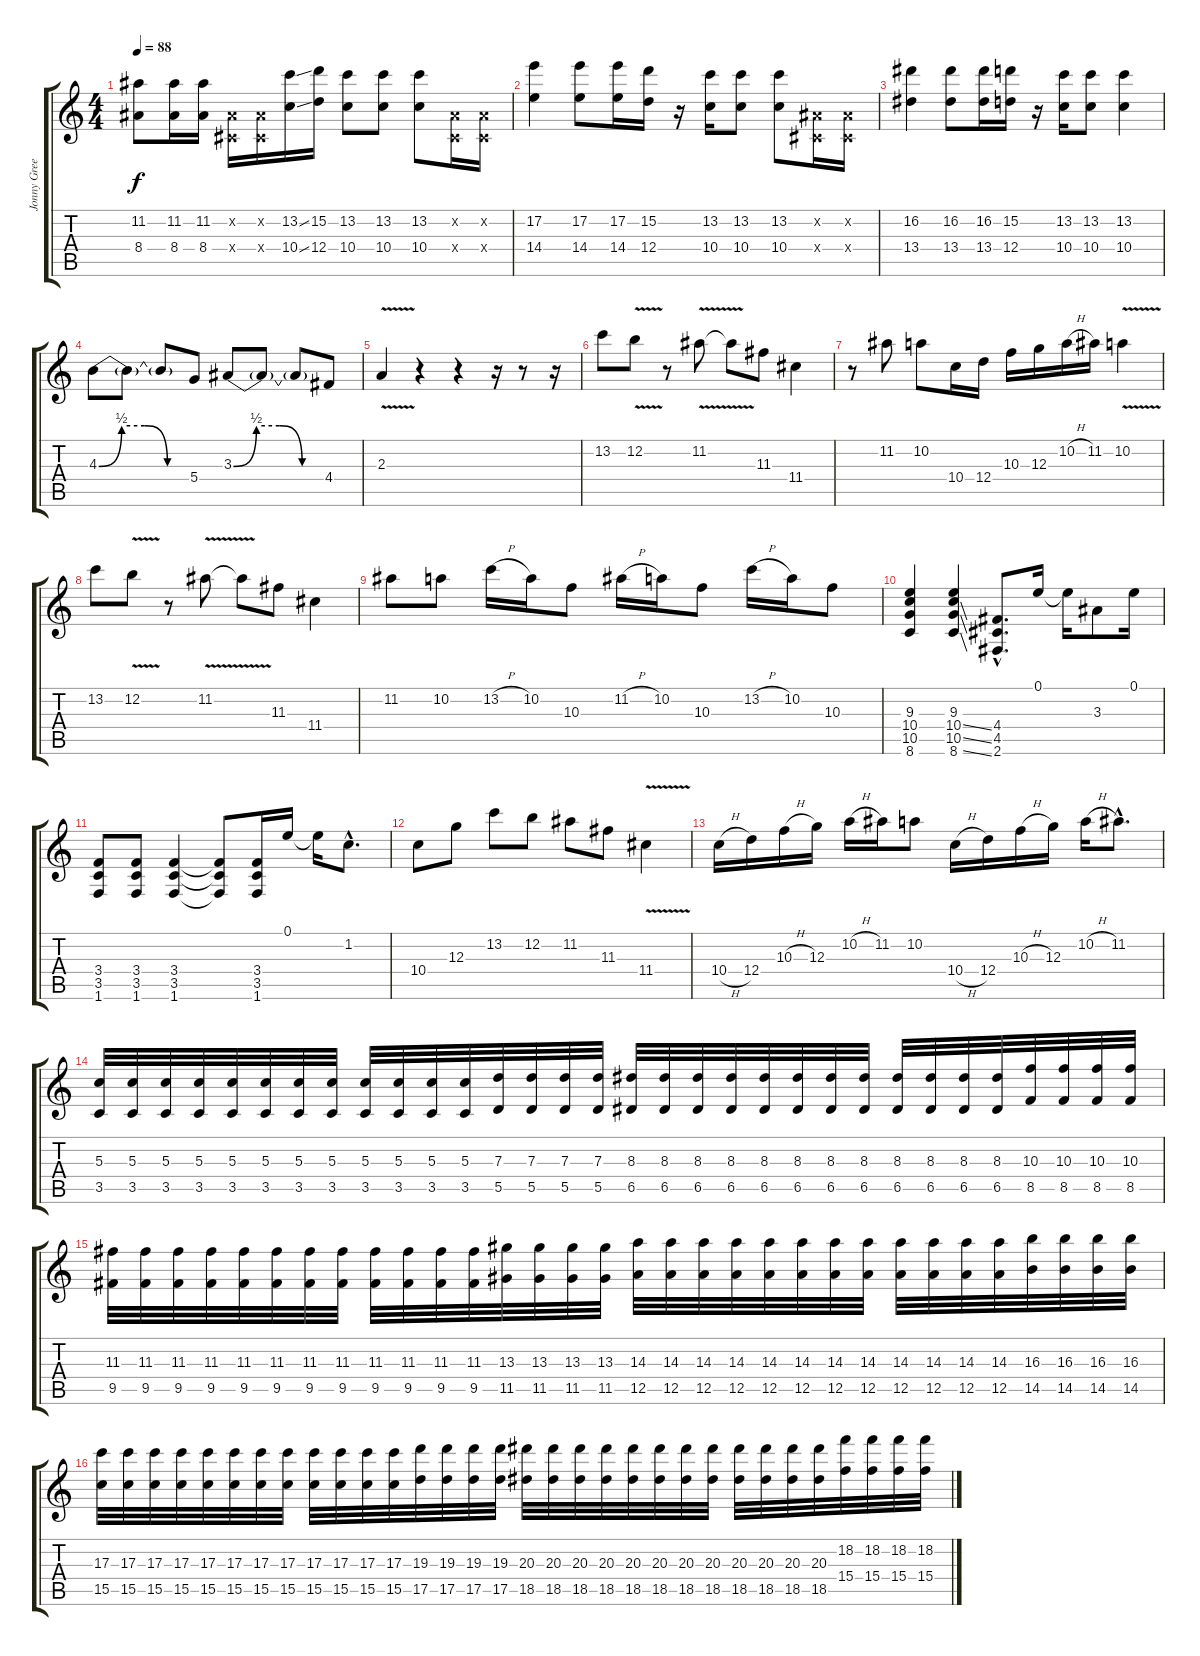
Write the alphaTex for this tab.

\track ("Jonny Greenwood" "Jonny Gree") {instrument distortionguitar}
\staff {score tabs}
\tuning (E4 B3 G3 D3 A2 E2) {hide}
\ts (4 4)
\tempo 88
\clef g2
\ks c
(11.2 8.4).8{dy f} (11.2 8.4).16 (11.2 8.4).16 (-1.2{x} -1.4{x}).16 (-1.2{x} -1.4{x}).16 (13.2{ss} 10.4{ss}).16 (15.2 12.4).16 (13.2 10.4).8 (13.2 10.4).8 (13.2 10.4).8 (-1.2{x} -1.4{x}).16 (-1.2{x} -1.4{x}).16 |
(17.2 14.4).4 (17.2 14.4).8 (17.2 14.4).16 (15.2 12.4).16 r.16 (13.2 10.4).16 (13.2 10.4).8 (13.2 10.4).8 (-1.2{x} -1.4{x}).16 (-1.2{x} -1.4{x}).16 |
(16.2 13.4).4 (16.2 13.4).8 (16.2 13.4).16 (15.2 12.4).16 r.16 (13.2 10.4).16 (13.2 10.4).8 (13.2 10.4).4 |
4.3{be (custom 0 0 15 2 30 2 45 0 60 0)}.8 4.3{t}.8 4.3{t}.8 5.4.8 3.3{be (custom 0 0 15 2 30 2 45 0 60 0)}.8 3.3{t}.8 3.3{t}.8 4.4.8 |
2.3{v}.4 r.4 r.4 r.16 r.8 r.16 |
13.2.8 12.2{v}.8 r.8 11.2{v}.8 11.2{t}.8 11.3.8 11.4.4 |
r.8 11.2.8 10.2.8 10.4.16 12.4.16 10.3.16 12.3.16 10.2{h}.16 11.2.16 10.2{v}.4 |
13.2.8 12.2{v}.8 r.8 11.2{v}.8 11.2{t}.8 11.3.8 11.4.4 |
11.2.8 10.2.8 13.2{h}.16 10.2.16 10.3.8 11.2{h}.16 10.2.16 10.3.8 13.2{h}.16 10.2.16 10.3.8 |
(9.3 10.4 10.5 8.6).4 (9.3 10.4{ss} 10.5{ss} 8.6{ss}).4 (4.4{hac} 4.5{hac} 2.6{hac}).8{d} 0.1.16 0.1{t}.16 3.3.8 0.1.16 |
(3.4 3.5 1.6).8 (3.4 3.5 1.6).8 (3.4 3.5 1.6).4 (3.4{t} 3.5{t} 1.6{t}).8 (3.4 3.5 1.6).16 0.1.16 0.1{t}.16 1.2{hac}.8{d} |
10.4.8 12.3.8 13.2.8 12.2.8 11.2.8 11.3.8 11.4{v}.4 |
10.4{h}.16 12.4.16 10.3{h}.16 12.3.16 10.2{h}.16 11.2.16 10.2.8 10.4{h}.16 12.4.16 10.3{h}.16 12.3.16 10.2{h}.16 11.2{hac}.8{d} |
(5.3 3.5).32 (5.3 3.5).32 (5.3 3.5).32 (5.3 3.5).32 (5.3 3.5).32 (5.3 3.5).32 (5.3 3.5).32 (5.3 3.5).32 (5.3 3.5).32 (5.3 3.5).32 (5.3 3.5).32 (5.3 3.5).32 (7.3 5.5).32 (7.3 5.5).32 (7.3 5.5).32 (7.3 5.5).32 (8.3 6.5).32 (8.3 6.5).32 (8.3 6.5).32 (8.3 6.5).32 (8.3 6.5).32 (8.3 6.5).32 (8.3 6.5).32 (8.3 6.5).32 (8.3 6.5).32 (8.3 6.5).32 (8.3 6.5).32 (8.3 6.5).32 (10.3 8.5).32 (10.3 8.5).32 (10.3 8.5).32 (10.3 8.5).32 |
(11.3 9.5).32 (11.3 9.5).32 (11.3 9.5).32 (11.3 9.5).32 (11.3 9.5).32 (11.3 9.5).32 (11.3 9.5).32 (11.3 9.5).32 (11.3 9.5).32 (11.3 9.5).32 (11.3 9.5).32 (11.3 9.5).32 (13.3 11.5).32 (13.3 11.5).32 (13.3 11.5).32 (13.3 11.5).32 (14.3 12.5).32 (14.3 12.5).32 (14.3 12.5).32 (14.3 12.5).32 (14.3 12.5).32 (14.3 12.5).32 (14.3 12.5).32 (14.3 12.5).32 (14.3 12.5).32 (14.3 12.5).32 (14.3 12.5).32 (14.3 12.5).32 (16.3 14.5).32 (16.3 14.5).32 (16.3 14.5).32 (16.3 14.5).32 |
(17.3 15.5).32 (17.3 15.5).32 (17.3 15.5).32 (17.3 15.5).32 (17.3 15.5).32 (17.3 15.5).32 (17.3 15.5).32 (17.3 15.5).32 (17.3 15.5).32 (17.3 15.5).32 (17.3 15.5).32 (17.3 15.5).32 (19.3 17.5).32 (19.3 17.5).32 (19.3 17.5).32 (19.3 17.5).32 (20.3 18.5).32 (20.3 18.5).32 (20.3 18.5).32 (20.3 18.5).32 (20.3 18.5).32 (20.3 18.5).32 (20.3 18.5).32 (20.3 18.5).32 (20.3 18.5).32 (20.3 18.5).32 (20.3 18.5).32 (20.3 18.5).32 (18.2 15.4).32 (18.2 15.4).32 (18.2 15.4).32 (18.2 15.4).32
